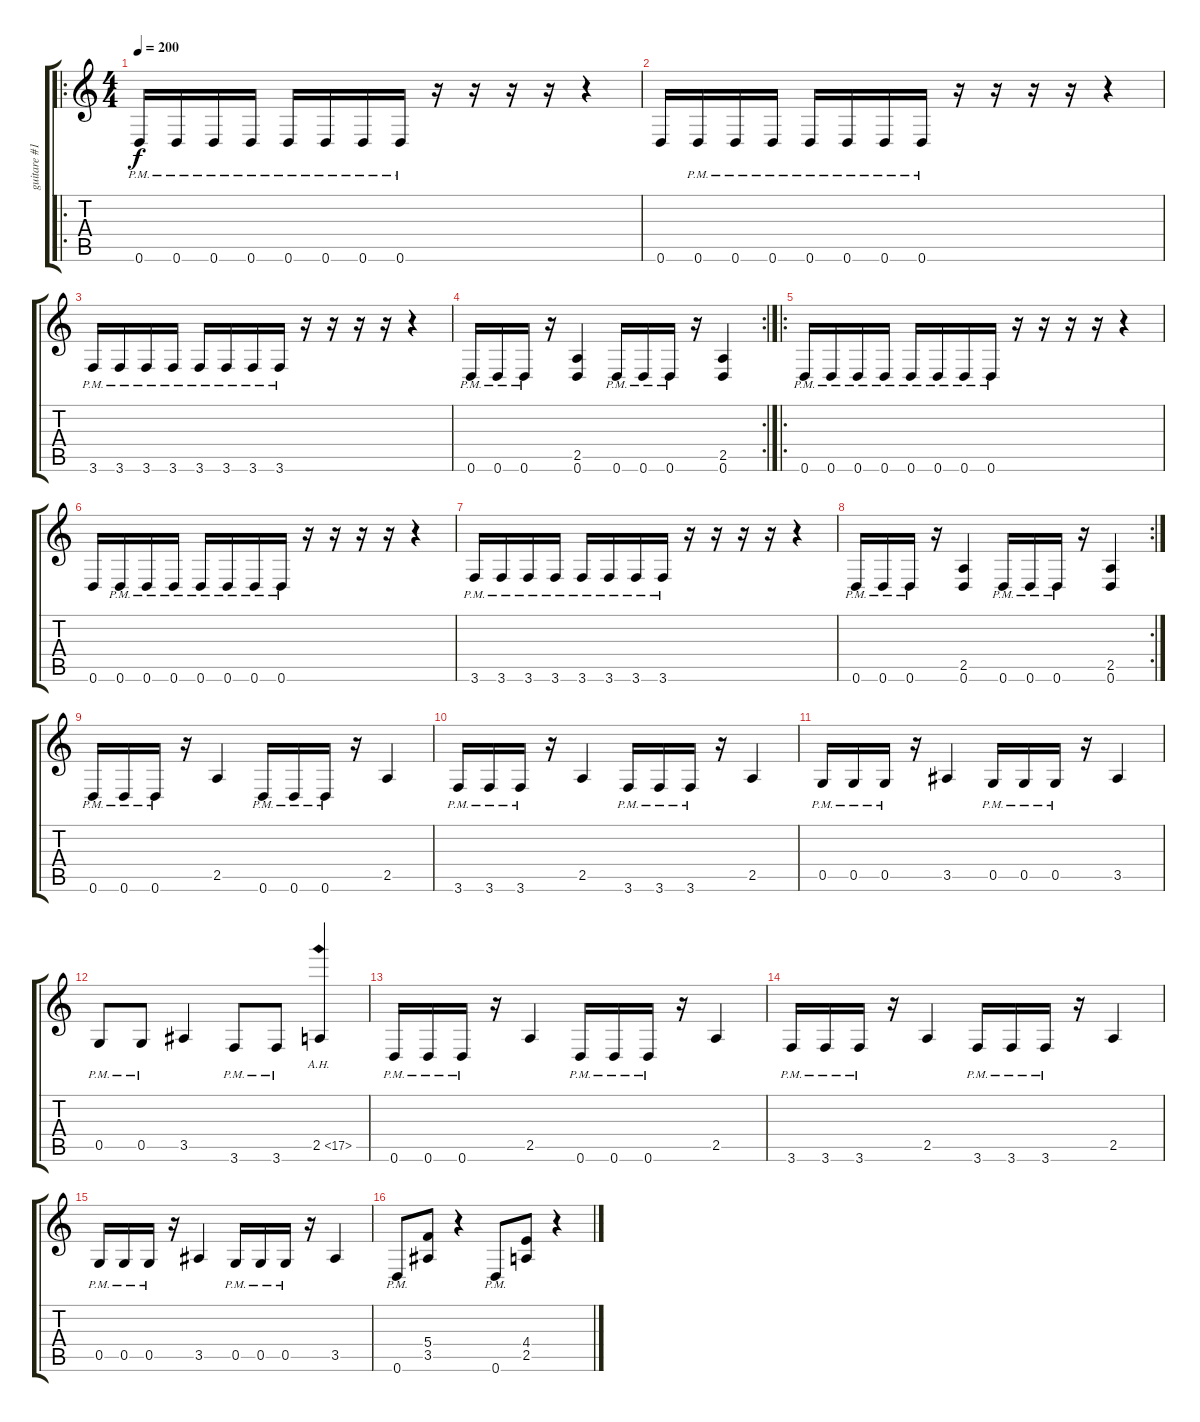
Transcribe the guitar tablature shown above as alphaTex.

\track ("guitare #1" "guitare #1") {instrument distortionguitar}
\staff {score tabs}
\tuning (D4 A3 F3 C3 G2 D2) {hide}
\ro
\ts (4 4)
\tempo 200
\clef g2
\ks c
0.6{pm}.16{dy f} 0.6{pm}.16 0.6{pm}.16 0.6{pm}.16 0.6{pm}.16 0.6{pm}.16 0.6{pm}.16 0.6{pm}.16 r.16 r.16 r.16 r.16 r.4 |
0.6.16 0.6{pm}.16 0.6{pm}.16 0.6{pm}.16 0.6{pm}.16 0.6{pm}.16 0.6{pm}.16 0.6{pm}.16 r.16 r.16 r.16 r.16 r.4 |
3.6{pm}.16 3.6{pm}.16 3.6{pm}.16 3.6{pm}.16 3.6{pm}.16 3.6{pm}.16 3.6{pm}.16 3.6{pm}.16 r.16 r.16 r.16 r.16 r.4 |
\rc 2
0.6{pm}.16 0.6{pm}.16 0.6{pm}.16 r.16 (2.5 0.6).4 0.6{pm}.16 0.6{pm}.16 0.6{pm}.16 r.16 (2.5 0.6).4 |
\ro
0.6{pm}.16 0.6{pm}.16 0.6{pm}.16 0.6{pm}.16 0.6{pm}.16 0.6{pm}.16 0.6{pm}.16 0.6{pm}.16 r.16 r.16 r.16 r.16 r.4 |
0.6.16 0.6{pm}.16 0.6{pm}.16 0.6{pm}.16 0.6{pm}.16 0.6{pm}.16 0.6{pm}.16 0.6{pm}.16 r.16 r.16 r.16 r.16 r.4 |
3.6{pm}.16 3.6{pm}.16 3.6{pm}.16 3.6{pm}.16 3.6{pm}.16 3.6{pm}.16 3.6{pm}.16 3.6{pm}.16 r.16 r.16 r.16 r.16 r.4 |
\rc 2
0.6{pm}.16 0.6{pm}.16 0.6{pm}.16 r.16 (2.5 0.6).4 0.6{pm}.16 0.6{pm}.16 0.6{pm}.16 r.16 (2.5 0.6).4 |
0.6{pm}.16 0.6{pm}.16 0.6{pm}.16 r.16 2.5.4 0.6{pm}.16 0.6{pm}.16 0.6{pm}.16 r.16 2.5.4 |
3.6{pm}.16 3.6{pm}.16 3.6{pm}.16 r.16 2.5.4 3.6{pm}.16 3.6{pm}.16 3.6{pm}.16 r.16 2.5.4 |
0.5{pm}.16 0.5{pm}.16 0.5{pm}.16 r.16 3.5.4 0.5{pm}.16 0.5{pm}.16 0.5{pm}.16 r.16 3.5.4 |
0.5{pm}.8 0.5{pm}.8 3.5.4 3.6{pm}.8 3.6{pm}.8 2.5{ah 15}.4 |
0.6{pm}.16 0.6{pm}.16 0.6{pm}.16 r.16 2.5.4 0.6{pm}.16 0.6{pm}.16 0.6{pm}.16 r.16 2.5.4 |
3.6{pm}.16 3.6{pm}.16 3.6{pm}.16 r.16 2.5.4 3.6{pm}.16 3.6{pm}.16 3.6{pm}.16 r.16 2.5.4 |
0.5{pm}.16 0.5{pm}.16 0.5{pm}.16 r.16 3.5.4 0.5{pm}.16 0.5{pm}.16 0.5{pm}.16 r.16 3.5.4 |
0.6{pm}.8 (5.4 3.5).8 r.4 0.6{pm}.8 (4.4 2.5).8 r.4
